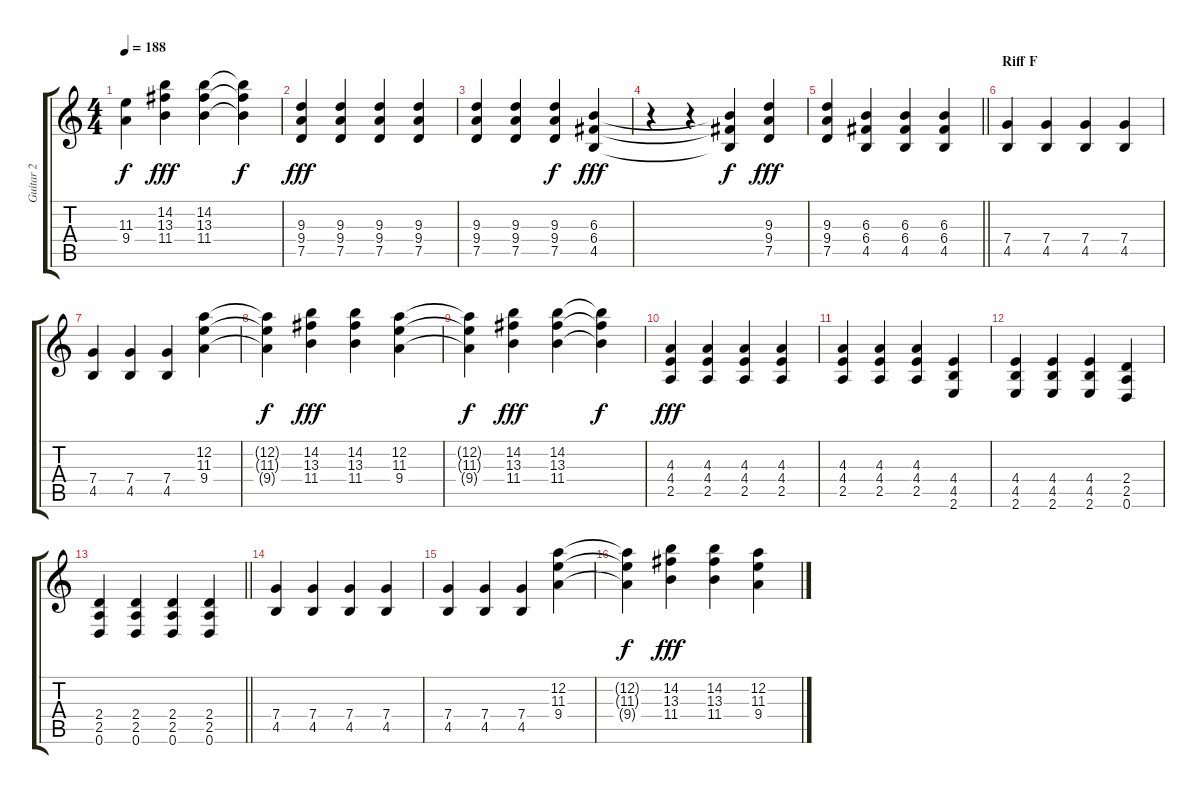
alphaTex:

\track ("Guitar 2" "Guitar 2") {instrument overdrivenguitar}
\staff {score tabs}
\tuning (D4 A3 F3 C3 G2 D2) {hide}
\ts (4 4)
\tempo 188
\clef g2
\ks c
(11.3{t} 9.4{t}).4{dy f} (14.2 13.3 11.4).4{dy fff} (14.2 13.3 11.4).4 (14.2{t} 13.3{t} 11.4{t}).4{dy f} |
(9.3 9.4 7.5).4{dy fff} (9.3 9.4 7.5).4 (9.3 9.4 7.5).4 (9.3 9.4 7.5).4 |
(9.3 9.4 7.5).4 (9.3 9.4 7.5).4 (9.3 9.4 7.5).4{dy f} (6.3 6.4 4.5).4{dy fff} |
r.4 r.4 (6.3{t} 6.4{t} 4.5{t}).4{dy f} (9.3 9.4 7.5).4{dy fff} |
\barLineRight lightlight
(9.3 9.4 7.5).4 (6.3 6.4 4.5).4 (6.3 6.4 4.5).4 (6.3 6.4 4.5).4 |
\section ("" "Riff F")
(7.4 4.5).4{volume 14 instrument distortionguitar} (7.4 4.5).4 (7.4 4.5).4 (7.4 4.5).4 |
(7.4 4.5).4 (7.4 4.5).4 (7.4 4.5).4 (12.2 11.3 9.4).4 |
(12.2{t} 11.3{t} 9.4{t}).4{dy f} (14.2 13.3 11.4).4{dy fff} (14.2 13.3 11.4).4 (12.2 11.3 9.4).4 |
(12.2{t} 11.3{t} 9.4{t}).4{dy f} (14.2 13.3 11.4).4{dy fff} (14.2 13.3 11.4).4 (14.2{t} 13.3{t} 11.4{t}).4{dy f} |
(4.3 4.4 2.5).4{dy fff} (4.3 4.4 2.5).4 (4.3 4.4 2.5).4 (4.3 4.4 2.5).4 |
(4.3 4.4 2.5).4 (4.3 4.4 2.5).4 (4.3 4.4 2.5).4 (4.4 4.5 2.6).4 |
(4.4 4.5 2.6).4 (4.4 4.5 2.6).4 (4.4 4.5 2.6).4 (2.4 2.5 0.6).4 |
\barLineRight lightlight
(2.4 2.5 0.6).4 (2.4 2.5 0.6).4 (2.4 2.5 0.6).4 (2.4 2.5 0.6).4 |
(7.4 4.5).4 (7.4 4.5).4 (7.4 4.5).4 (7.4 4.5).4 |
(7.4 4.5).4 (7.4 4.5).4 (7.4 4.5).4 (12.2 11.3 9.4).4 |
(12.2{t} 11.3{t} 9.4{t}).4{dy f} (14.2 13.3 11.4).4{dy fff} (14.2 13.3 11.4).4 (12.2 11.3 9.4).4
